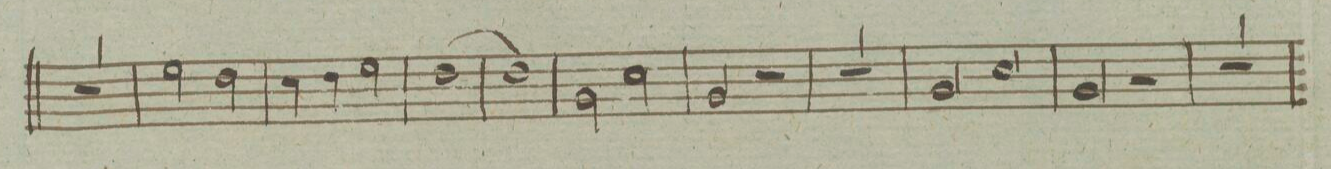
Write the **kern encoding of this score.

**kern	**dynam
*I"Corno. Secundo in F	*
*clefG2	*
*k[]	*
*met(c|)	*
*M2/2	*
1r	.
=236	=236
2a\	.
2g\	.
=237	=237
4f\	.
4g\	.
2a\	.
=238	=238
[1g	.
=239	=239
1g]	.
=240	=240
2c\	.
2f\	.
=241	=241
2c/	.
2r	.
=242	=242
1r	.
=243	=243
2c/	.
2f\	.
=244	=244
2c/	.
2r	.
=245	=245
1r	.
=246	=246
*-	*-
